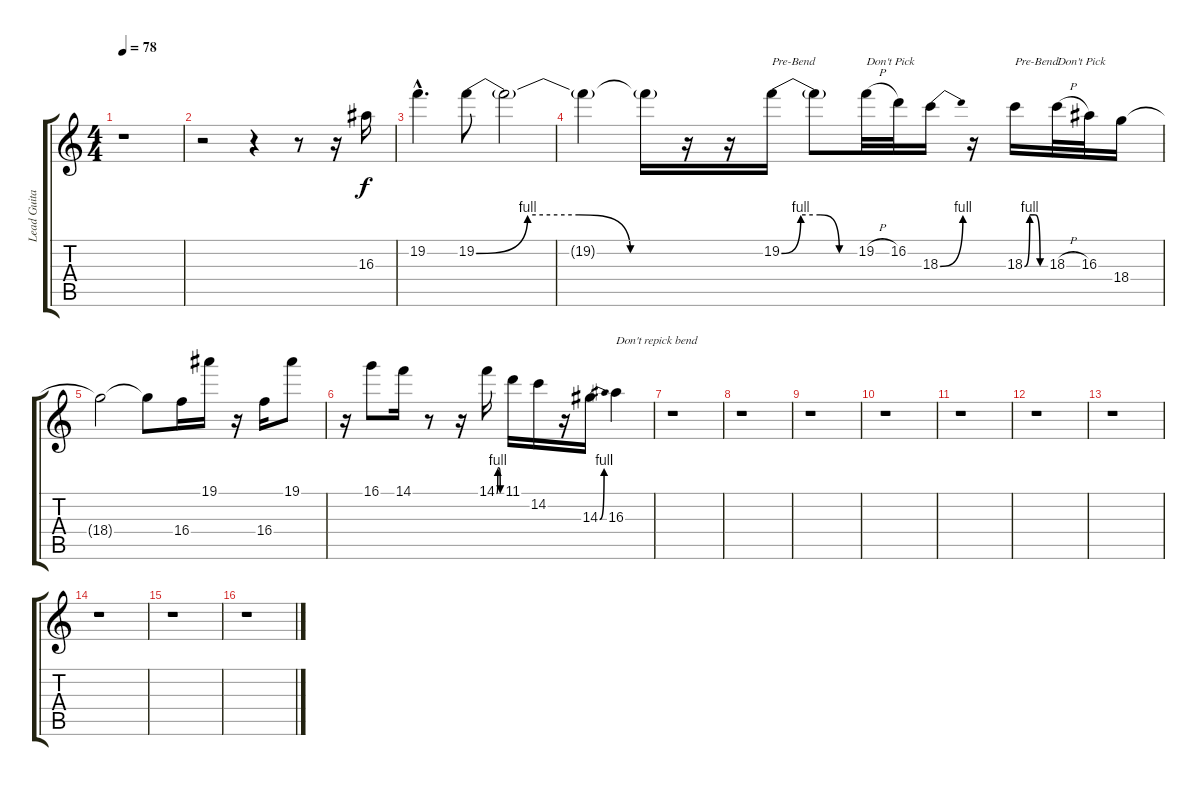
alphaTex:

\track ("Lead Guitar" "Lead Guita") {instrument overdrivenguitar}
\staff {score tabs}
\tuning (Eb4 Bb3 Gb3 Db3 Ab2 Eb2) {hide}
\ts (4 4)
\tempo 78
\clef g2
\ks c
r.1{dy f} |
r.2 r.4 r.8 r.16 16.3.16 |
19.2{hac}.4{d} 19.2{be (custom 0 0 15 4 30 4 45 0 60 0)}.8 19.2{t}.2 |
19.2{t}.4 19.2{t}.16 r.16 r.16 19.2{be (custom 0 0 15 4 30 4 45 0 60 0)}.16{txt "Pre-Bend"} 19.2{t}.8 19.2{h}.32{txt "Don't Pick"} 16.2.32 18.3{be (bend 0 0 60 4)}.16 r.16 18.3{be (custom 0 0 15 4 30 4 45 0 60 0)}.16{txt "Pre-Bend"} 18.3{h}.32{txt "Don't Pick"} 16.3.32 18.4.16 |
18.4{t}.2 18.4{t}.8 16.4.16 19.1.16 r.16 16.4.16 19.1.8 |
r.16 16.1.8 14.1.16 r.8 r.16 14.1{be (custom 0 0 15 4 30 4 45 0 60 0)}.16 11.1.16 14.2.16 r.16 14.3{be (bend 0 0 60 4)}.16 16.3.4{txt "Don't repick bend"} |
r.1 |
r.1 |
r.1 |
r.1 |
r.1 |
r.1 |
r.1 |
r.1 |
r.1 |
r.1
